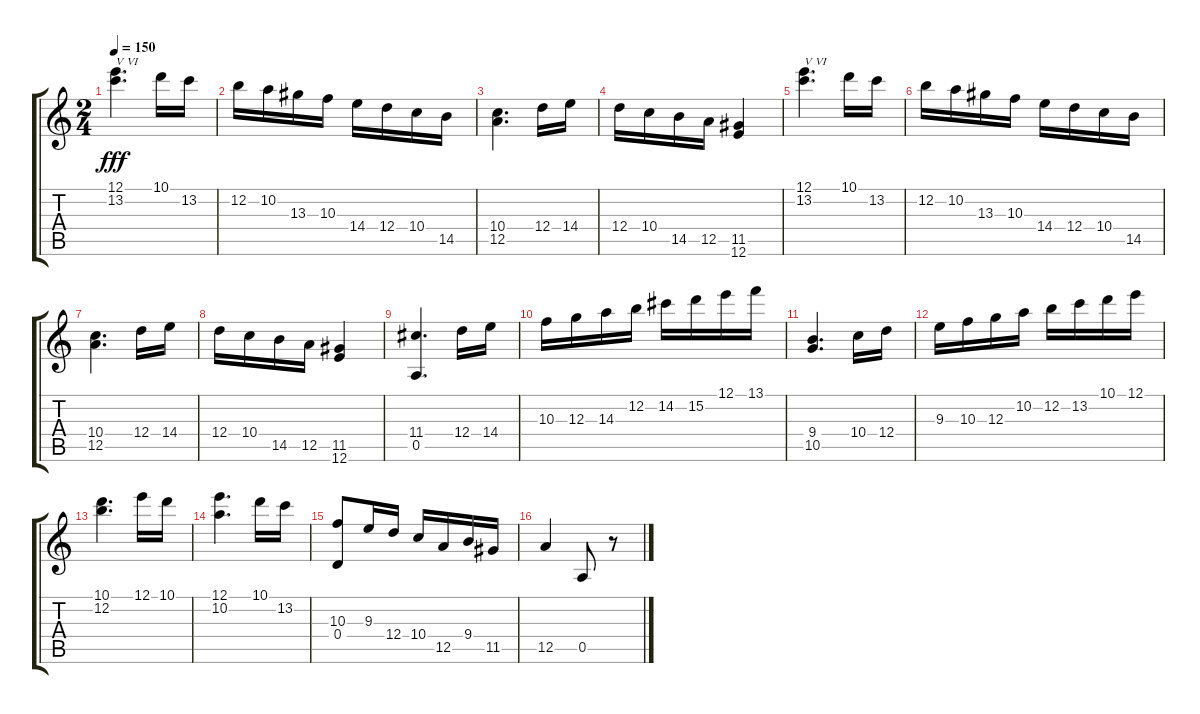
\track "" {instrument distortionguitar}
\staff {score tabs}
\tuning (E4 B3 G3 D3 A2 E2) {hide}
\ts (2 4)
\tempo 150
\clef g2
\ks c
(12.1 13.2).4{d txt "V VI" dy fff} 10.1.16 13.2.16 |
12.2.16{txt ""} 10.2.16 13.3.16 10.3.16 14.4.16 12.4.16 10.4.16 14.5.16 |
(10.4 12.5).4{d} 12.4.16 14.4.16 |
12.4.16 10.4.16 14.5.16 12.5.16 (11.5 12.6).4 |
(12.1 13.2).4{d txt "V VI"} 10.1.16 13.2.16 |
12.2.16{txt ""} 10.2.16 13.3.16 10.3.16 14.4.16 12.4.16 10.4.16 14.5.16 |
(10.4 12.5).4{d} 12.4.16 14.4.16 |
12.4.16 10.4.16 14.5.16 12.5.16 (11.5 12.6).4 |
(11.4 0.5).4{d} 12.4.16 14.4.16 |
10.3.16 12.3.16 14.3.16 12.2.16 14.2.16 15.2.16 12.1.16 13.1.16 |
(9.4 10.5).4{d} 10.4.16 12.4.16 |
9.3.16 10.3.16 12.3.16 10.2.16 12.2.16 13.2.16 10.1.16 12.1.16 |
(10.1 12.2).4{d} 12.1.16 10.1.16 |
(12.1 10.2).4{d} 10.1.16 13.2.16 |
(10.3 0.4).8 9.3.16 12.4.16 10.4.16 12.5.16 9.4.16 11.5.16 |
12.5.4 0.5.8 r.8
